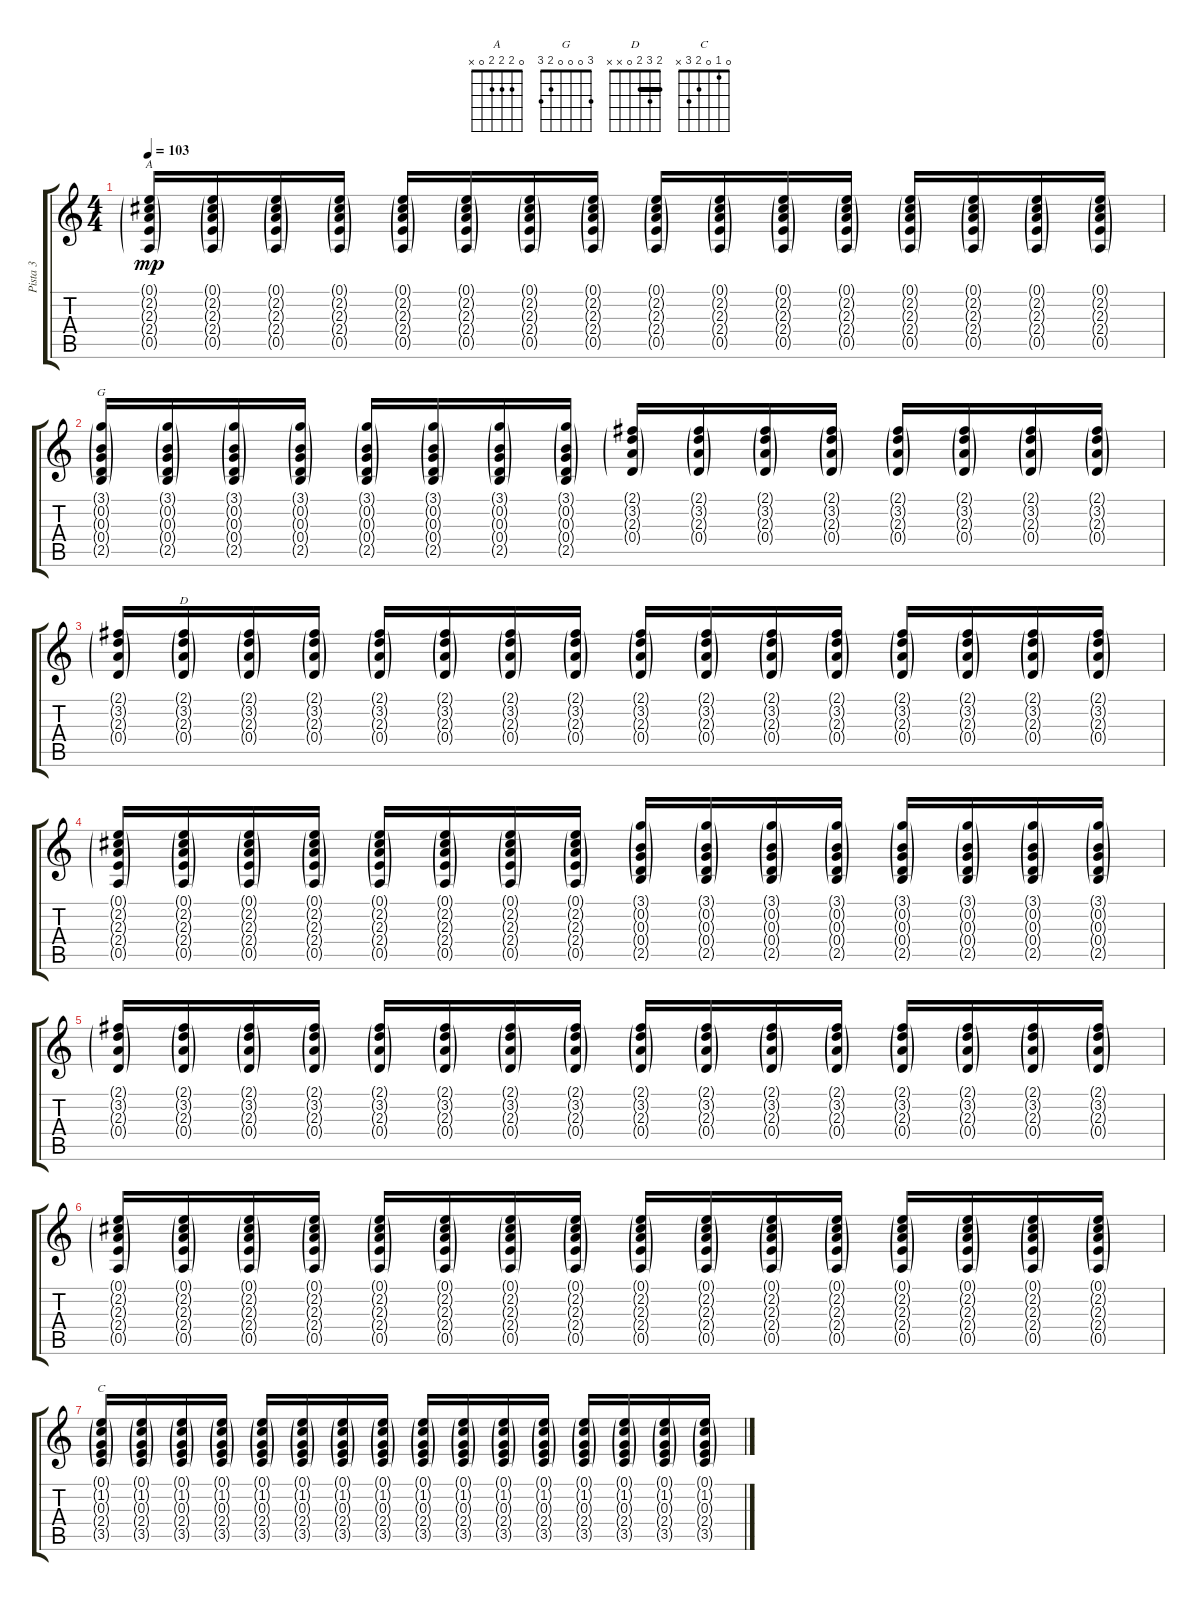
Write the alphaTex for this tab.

\track ("Pista 3" "Pista 3") {instrument acousticguitarsteel}
\staff {score tabs}
\tuning (E4 B3 G3 D3 A2 E2) {hide}
\chord ("A" 0 2 2 2 0 x)
\chord ("G" 3 0 0 0 2 3)
\chord ("D" 2 3 2 0 x x) {barre 2}
\chord ("C" 0 1 0 2 3 x)
\ts (4 4)
\tempo 103
\clef g2
\ks c
(0.1{g} 2.2{g} 2.3{g} 2.4{g} 0.5{g}).16{ch "A" dy mp} (0.1{g} 2.2{g} 2.3{g} 2.4{g} 0.5{g}).16 (0.1{g} 2.2{g} 2.3{g} 2.4{g} 0.5{g}).16 (0.1{g} 2.2{g} 2.3{g} 2.4{g} 0.5{g}).16 (0.1{g} 2.2{g} 2.3{g} 2.4{g} 0.5{g}).16 (0.1{g} 2.2{g} 2.3{g} 2.4{g} 0.5{g}).16 (0.1{g} 2.2{g} 2.3{g} 2.4{g} 0.5{g}).16 (0.1{g} 2.2{g} 2.3{g} 2.4{g} 0.5{g}).16 (0.1{g} 2.2{g} 2.3{g} 2.4{g} 0.5{g}).16 (0.1{g} 2.2{g} 2.3{g} 2.4{g} 0.5{g}).16 (0.1{g} 2.2{g} 2.3{g} 2.4{g} 0.5{g}).16 (0.1{g} 2.2{g} 2.3{g} 2.4{g} 0.5{g}).16 (0.1{g} 2.2{g} 2.3{g} 2.4{g} 0.5{g}).16 (0.1{g} 2.2{g} 2.3{g} 2.4{g} 0.5{g}).16 (0.1{g} 2.2{g} 2.3{g} 2.4{g} 0.5{g}).16 (0.1{g} 2.2{g} 2.3{g} 2.4{g} 0.5{g}).16 |
(3.1{g} 0.2{g} 0.3{g} 0.4{g} 2.5{g}).16{ch "G"} (3.1{g} 0.2{g} 0.3{g} 0.4{g} 2.5{g}).16 (3.1{g} 0.2{g} 0.3{g} 0.4{g} 2.5{g}).16 (3.1{g} 0.2{g} 0.3{g} 0.4{g} 2.5{g}).16 (3.1{g} 0.2{g} 0.3{g} 0.4{g} 2.5{g}).16 (3.1{g} 0.2{g} 0.3{g} 0.4{g} 2.5{g}).16 (3.1{g} 0.2{g} 0.3{g} 0.4{g} 2.5{g}).16 (3.1{g} 0.2{g} 0.3{g} 0.4{g} 2.5{g}).16 (2.1{g} 3.2{g} 2.3{g} 0.4{g}).16 (2.1{g} 3.2{g} 2.3{g} 0.4{g}).16 (2.1{g} 3.2{g} 2.3{g} 0.4{g}).16 (2.1{g} 3.2{g} 2.3{g} 0.4{g}).16 (2.1{g} 3.2{g} 2.3{g} 0.4{g}).16 (2.1{g} 3.2{g} 2.3{g} 0.4{g}).16 (2.1{g} 3.2{g} 2.3{g} 0.4{g}).16 (2.1{g} 3.2{g} 2.3{g} 0.4{g}).16 |
(2.1{g} 3.2{g} 2.3{g} 0.4{g}).16 (2.1{g} 3.2{g} 2.3{g} 0.4{g}).16{ch "D" volume 8 balance 8} (2.1{g} 3.2{g} 2.3{g} 0.4{g}).16 (2.1{g} 3.2{g} 2.3{g} 0.4{g}).16 (2.1{g} 3.2{g} 2.3{g} 0.4{g}).16 (2.1{g} 3.2{g} 2.3{g} 0.4{g}).16 (2.1{g} 3.2{g} 2.3{g} 0.4{g}).16 (2.1{g} 3.2{g} 2.3{g} 0.4{g}).16 (2.1{g} 3.2{g} 2.3{g} 0.4{g}).16 (2.1{g} 3.2{g} 2.3{g} 0.4{g}).16 (2.1{g} 3.2{g} 2.3{g} 0.4{g}).16 (2.1{g} 3.2{g} 2.3{g} 0.4{g}).16 (2.1{g} 3.2{g} 2.3{g} 0.4{g}).16 (2.1{g} 3.2{g} 2.3{g} 0.4{g}).16 (2.1{g} 3.2{g} 2.3{g} 0.4{g}).16 (2.1{g} 3.2{g} 2.3{g} 0.4{g}).16 |
(0.1{g} 2.2{g} 2.3{g} 2.4{g} 0.5{g}).16 (0.1{g} 2.2{g} 2.3{g} 2.4{g} 0.5{g}).16 (0.1{g} 2.2{g} 2.3{g} 2.4{g} 0.5{g}).16 (0.1{g} 2.2{g} 2.3{g} 2.4{g} 0.5{g}).16 (0.1{g} 2.2{g} 2.3{g} 2.4{g} 0.5{g}).16 (0.1{g} 2.2{g} 2.3{g} 2.4{g} 0.5{g}).16 (0.1{g} 2.2{g} 2.3{g} 2.4{g} 0.5{g}).16 (0.1{g} 2.2{g} 2.3{g} 2.4{g} 0.5{g}).16 (3.1{g} 0.2{g} 0.3{g} 0.4{g} 2.5{g}).16 (3.1{g} 0.2{g} 0.3{g} 0.4{g} 2.5{g}).16 (3.1{g} 0.2{g} 0.3{g} 0.4{g} 2.5{g}).16 (3.1{g} 0.2{g} 0.3{g} 0.4{g} 2.5{g}).16 (3.1{g} 0.2{g} 0.3{g} 0.4{g} 2.5{g}).16 (3.1{g} 0.2{g} 0.3{g} 0.4{g} 2.5{g}).16 (3.1{g} 0.2{g} 0.3{g} 0.4{g} 2.5{g}).16 (3.1{g} 0.2{g} 0.3{g} 0.4{g} 2.5{g}).16 |
(2.1{g} 3.2{g} 2.3{g} 0.4{g}).16 (2.1{g} 3.2{g} 2.3{g} 0.4{g}).16{volume 8 balance 8} (2.1{g} 3.2{g} 2.3{g} 0.4{g}).16 (2.1{g} 3.2{g} 2.3{g} 0.4{g}).16 (2.1{g} 3.2{g} 2.3{g} 0.4{g}).16 (2.1{g} 3.2{g} 2.3{g} 0.4{g}).16 (2.1{g} 3.2{g} 2.3{g} 0.4{g}).16 (2.1{g} 3.2{g} 2.3{g} 0.4{g}).16 (2.1{g} 3.2{g} 2.3{g} 0.4{g}).16 (2.1{g} 3.2{g} 2.3{g} 0.4{g}).16 (2.1{g} 3.2{g} 2.3{g} 0.4{g}).16 (2.1{g} 3.2{g} 2.3{g} 0.4{g}).16 (2.1{g} 3.2{g} 2.3{g} 0.4{g}).16 (2.1{g} 3.2{g} 2.3{g} 0.4{g}).16 (2.1{g} 3.2{g} 2.3{g} 0.4{g}).16 (2.1{g} 3.2{g} 2.3{g} 0.4{g}).16 |
(0.1{g} 2.2{g} 2.3{g} 2.4{g} 0.5{g}).16 (0.1{g} 2.2{g} 2.3{g} 2.4{g} 0.5{g}).16 (0.1{g} 2.2{g} 2.3{g} 2.4{g} 0.5{g}).16 (0.1{g} 2.2{g} 2.3{g} 2.4{g} 0.5{g}).16 (0.1{g} 2.2{g} 2.3{g} 2.4{g} 0.5{g}).16 (0.1{g} 2.2{g} 2.3{g} 2.4{g} 0.5{g}).16 (0.1{g} 2.2{g} 2.3{g} 2.4{g} 0.5{g}).16 (0.1{g} 2.2{g} 2.3{g} 2.4{g} 0.5{g}).16 (0.1{g} 2.2{g} 2.3{g} 2.4{g} 0.5{g}).16 (0.1{g} 2.2{g} 2.3{g} 2.4{g} 0.5{g}).16 (0.1{g} 2.2{g} 2.3{g} 2.4{g} 0.5{g}).16 (0.1{g} 2.2{g} 2.3{g} 2.4{g} 0.5{g}).16 (0.1{g} 2.2{g} 2.3{g} 2.4{g} 0.5{g}).16 (0.1{g} 2.2{g} 2.3{g} 2.4{g} 0.5{g}).16 (0.1{g} 2.2{g} 2.3{g} 2.4{g} 0.5{g}).16 (0.1{g} 2.2{g} 2.3{g} 2.4{g} 0.5{g}).16 |
(0.1{g} 1.2{g} 0.3{g} 2.4{g} 3.5{g}).16{ch "C"} (0.1{g} 1.2{g} 0.3{g} 2.4{g} 3.5{g}).16 (0.1{g} 1.2{g} 0.3{g} 2.4{g} 3.5{g}).16 (0.1{g} 1.2{g} 0.3{g} 2.4{g} 3.5{g}).16 (0.1{g} 1.2{g} 0.3{g} 2.4{g} 3.5{g}).16 (0.1{g} 1.2{g} 0.3{g} 2.4{g} 3.5{g}).16 (0.1{g} 1.2{g} 0.3{g} 2.4{g} 3.5{g}).16 (0.1{g} 1.2{g} 0.3{g} 2.4{g} 3.5{g}).16 (0.1{g} 1.2{g} 0.3{g} 2.4{g} 3.5{g}).16 (0.1{g} 1.2{g} 0.3{g} 2.4{g} 3.5{g}).16 (0.1{g} 1.2{g} 0.3{g} 2.4{g} 3.5{g}).16 (0.1{g} 1.2{g} 0.3{g} 2.4{g} 3.5{g}).16 (0.1{g} 1.2{g} 0.3{g} 2.4{g} 3.5{g}).16 (0.1{g} 1.2{g} 0.3{g} 2.4{g} 3.5{g}).16 (0.1{g} 1.2{g} 0.3{g} 2.4{g} 3.5{g}).16 (0.1{g} 1.2{g} 0.3{g} 2.4{g} 3.5{g}).16
